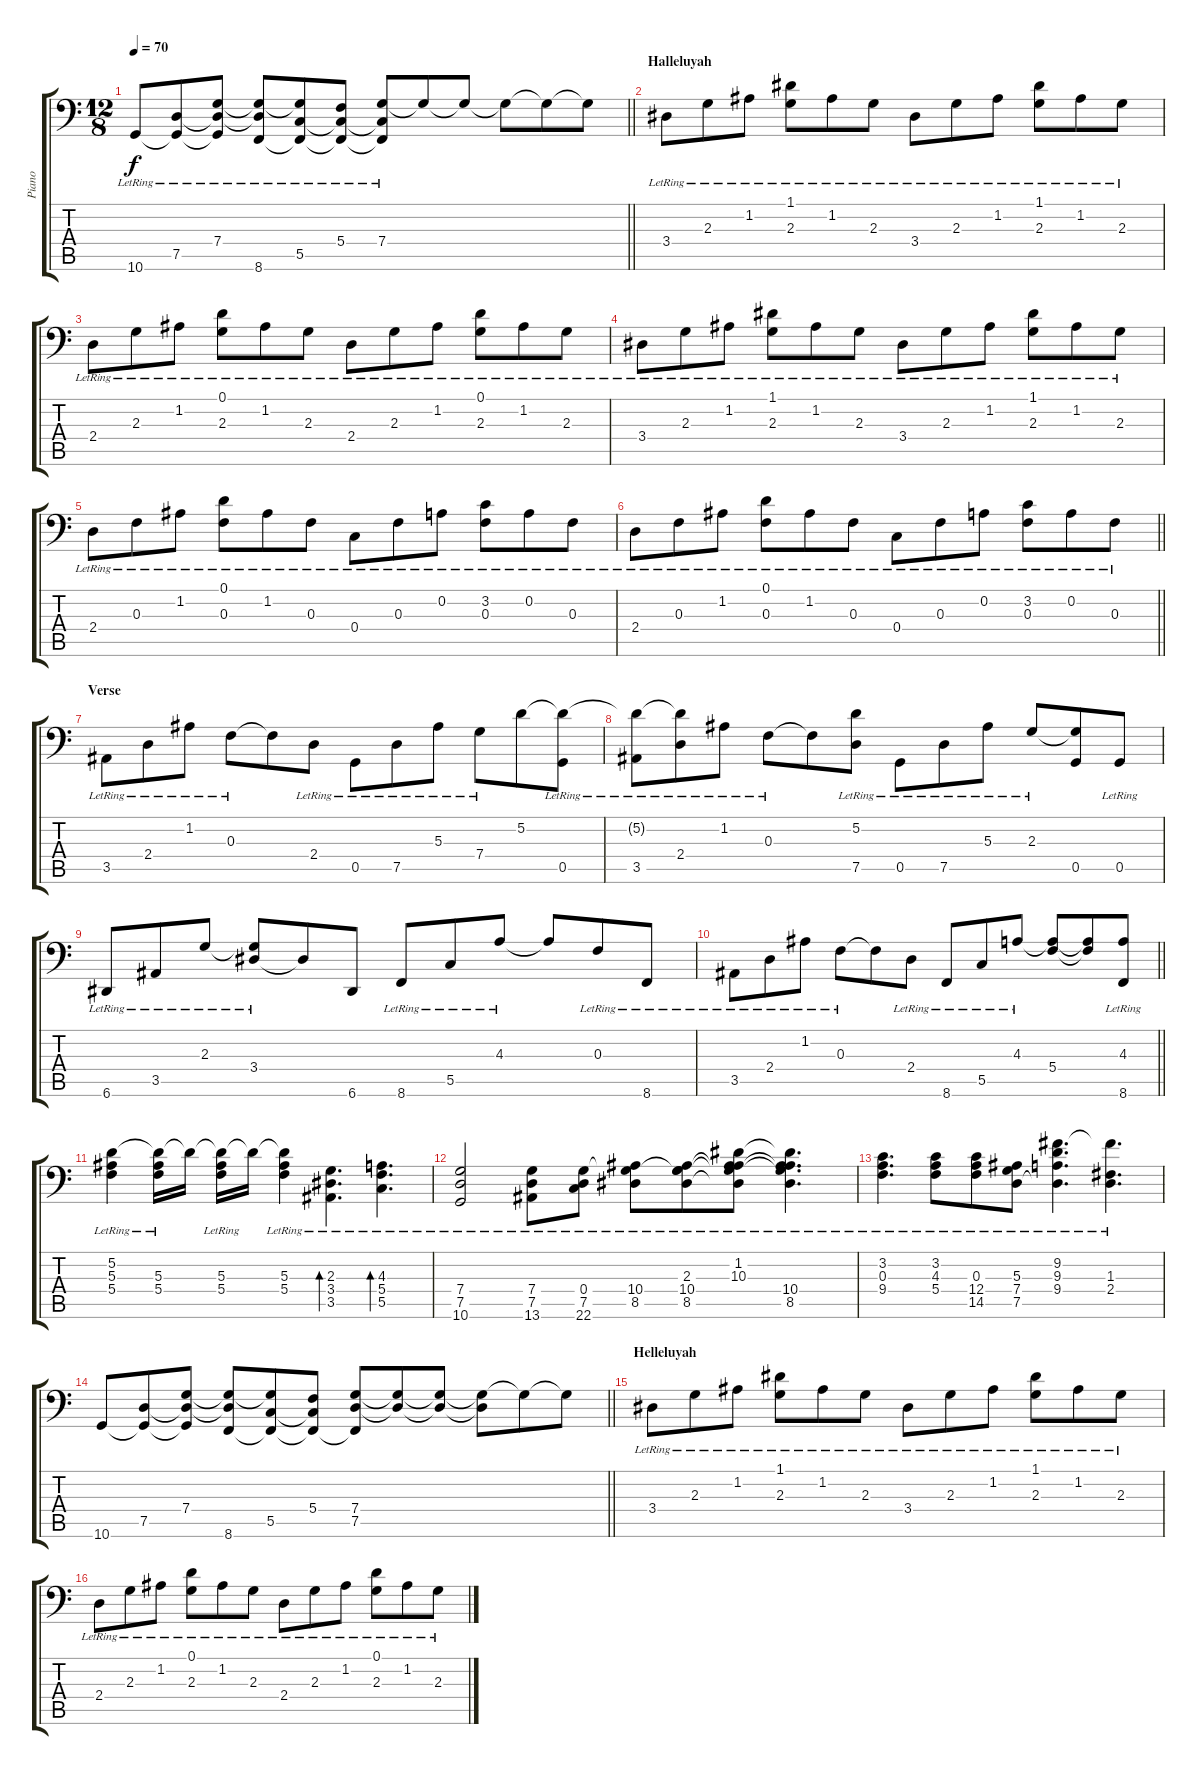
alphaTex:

\track ("Piano" "Piano") {instrument acousticgrandpiano}
\staff {score tabs}
\tuning (D4 A3 F3 C3 G2 A1) {hide}
\ts (12 8)
\tempo 70
\clef f4
\barLineRight lightlight
\ks c
10.6{lr}.8{dy f} (7.5{lr} 10.6{t}).8 (7.4{lr} 7.5{t} 10.6{t}).8 (7.4{t} 7.5{t} 8.6{lr}).8 (7.4{t} 5.5{lr} 8.6{t}).8 (5.4{lr} 5.5{t} 8.6{t}).8 (7.4{lr} 5.5{t} 8.6{t}).8 7.4{t}.8 7.4{t}.8 7.4{t}.8 7.4{t}.8 7.4{t}.8 |
\section ("" "Halleluyah")
3.4{lr}.8 2.3{lr}.8 1.2{lr}.8 (1.1{lr} 2.3{lr}).8 1.2{lr}.8 2.3{lr}.8 3.4{lr}.8 2.3{lr}.8 1.2{lr}.8 (1.1{lr} 2.3{lr}).8 1.2{lr}.8 2.3{lr}.8 |
2.4{lr}.8 2.3{lr}.8 1.2{lr}.8 (0.1{lr} 2.3{lr}).8 1.2{lr}.8 2.3{lr}.8 2.4{lr}.8 2.3{lr}.8 1.2{lr}.8 (0.1{lr} 2.3{lr}).8 1.2{lr}.8 2.3{lr}.8 |
3.4{lr}.8 2.3{lr}.8 1.2{lr}.8 (1.1{lr} 2.3{lr}).8 1.2{lr}.8 2.3{lr}.8 3.4{lr}.8 2.3{lr}.8 1.2{lr}.8 (1.1{lr} 2.3{lr}).8 1.2{lr}.8 2.3{lr}.8 |
2.4{lr}.8 0.3{lr}.8 1.2{lr}.8 (0.1{lr} 0.3{lr}).8 1.2{lr}.8 0.3{lr}.8 0.4{lr}.8 0.3{lr}.8 0.2{lr}.8 (3.2{lr} 0.3{lr}).8 0.2{lr}.8 0.3{lr}.8 |
\barLineRight lightlight
2.4{lr}.8 0.3{lr}.8 1.2{lr}.8 (0.1{lr} 0.3{lr}).8 1.2{lr}.8 0.3{lr}.8 0.4{lr}.8 0.3{lr}.8 0.2{lr}.8 (3.2{lr} 0.3{lr}).8 0.2{lr}.8 0.3{lr}.8 |
\section ("" "Verse")
3.5{lr}.8 2.4{lr}.8 1.2{lr}.8 0.3{lr}.8 0.3{t}.8 2.4{lr}.8 0.5{lr}.8 7.5{lr}.8 5.3{lr}.8 7.4{lr}.8 5.2.8 (5.2{t} 0.5{lr}).8 |
(5.2{t} 3.5{lr}).8 (5.2{t} 2.4{lr}).8 1.2{lr}.8 0.3{lr}.8 0.3{t}.8 (5.2 7.5{lr}).8 0.5{lr}.8 7.5{lr}.8 5.3{lr}.8 2.3{lr}.8 (2.3{t} 0.5).8 0.5{lr}.8 |
6.6{lr}.8 3.5{lr}.8 2.3{lr}.8 (2.3{t} 3.4{lr}).8 3.4{t}.8 6.6.8 8.6{lr}.8 5.5{lr}.8 4.3{lr}.8 4.3{t}.8 0.3{lr}.8 8.6{lr}.8 |
\barLineRight lightlight
3.5{lr}.8 2.4{lr}.8 1.2{lr}.8 0.3{lr}.8 0.3{t}.8 2.4{lr}.8 8.6{lr}.8 5.5{lr}.8 4.3{lr}.8 (4.3{t} 5.4).8 (4.3{t} 5.4{t}).8 (4.3 8.6{lr}).8 |
\section ("" "")
(5.2{lr} 5.3{lr} 5.4{lr}).4 (5.2{t} 5.3{lr} 5.4{lr}).16 5.2{t}.16 (5.2{t} 5.3{lr} 5.4{lr}).16 5.2{t}.16 (5.2{t} 5.3{lr} 5.4{lr}).4 (2.3{lr} 3.4{lr} 3.5{lr}).4{d bd 120} (4.3{lr} 5.4{lr} 5.5{lr}).4{d bd 120} |
(7.4{lr} 7.5{lr} 10.6{lr}).2 (7.4{lr} 7.5{lr} 13.6{lr}).8 (0.4{lr} 7.5{lr} 22.6{lr}).8 (10.4{lr} 8.5{lr} 22.6{t}).8 (2.3{lr} 10.4{lr} 8.5{lr} 22.6{t}).8 (1.2{lr} 10.3{lr} 10.4{t} 8.5{t} 22.6{t}).8 (1.2{t} 10.3{t} 10.4{lr} 8.5{lr} 22.6{t}).4{d} |
(3.2{lr} 0.3{lr} 9.4{lr}).4{d} (3.2{lr} 4.3{lr} 5.4{lr}).8 (0.3{lr} 12.4{lr} 14.5{lr}).8 (5.3{lr} 7.4{lr} 7.5{lr}).8 (9.2{lr} 9.3{lr} 9.4{lr} 7.5{t}).4{d} (9.2{t} 1.3{lr} 2.4{lr}).4{d} |
\barLineRight lightlight
10.6.8 (7.5 10.6{t}).8 (7.4 7.5{t} 10.6{t}).8 (7.4{t} 7.5{t} 8.6).8 (7.4{t} 5.5 8.6{t}).8 (5.4 5.5{t} 8.6{t}).8 (7.4 7.5 8.6{t}).8 (7.4{t} 7.5{t}).8 (7.4{t} 7.5{t}).8 (7.4{t} 7.5{t}).8 7.4{t}.8 7.4{t}.8 |
\section ("" "Helleluyah")
3.4{lr}.8 2.3{lr}.8 1.2{lr}.8 (1.1{lr} 2.3{lr}).8 1.2{lr}.8 2.3{lr}.8 3.4{lr}.8 2.3{lr}.8 1.2{lr}.8 (1.1{lr} 2.3{lr}).8 1.2{lr}.8 2.3{lr}.8 |
2.4{lr}.8 2.3{lr}.8 1.2{lr}.8 (0.1{lr} 2.3{lr}).8 1.2{lr}.8 2.3{lr}.8 2.4{lr}.8 2.3{lr}.8 1.2{lr}.8 (0.1{lr} 2.3{lr}).8 1.2{lr}.8 2.3{lr}.8
